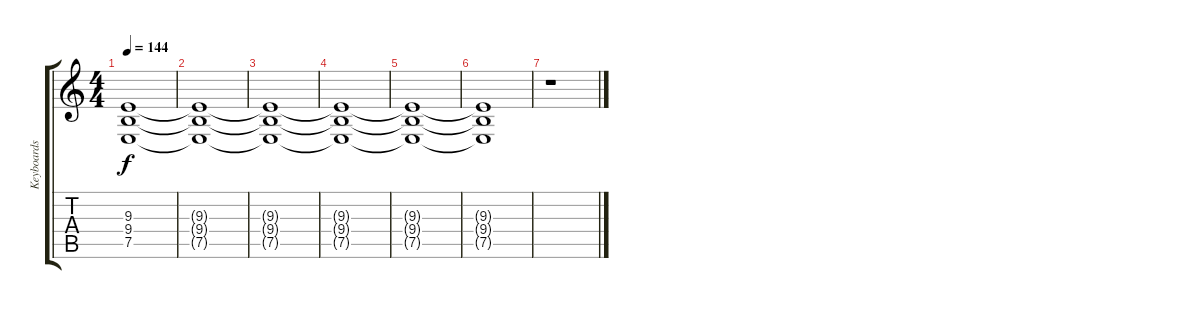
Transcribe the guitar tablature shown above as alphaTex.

\track ("Keyboards" "Keyboards") {instrument tubularbells}
\staff {score tabs}
\tuning (E4 B3 G3 D3 A2 E2) {hide}
\ts (4 4)
\tempo 144
\clef g2
\ks c
(9.3{t} 9.4{t} 7.5{t}).1{dy f} |
(9.3{t} 9.4{t} 7.5{t}).1 |
(9.3{t} 9.4{t} 7.5{t}).1 |
(9.3{t} 9.4{t} 7.5{t}).1 |
(9.3{t} 9.4{t} 7.5{t}).1 |
(9.3{t} 9.4{t} 7.5{t}).1 |
r.1
